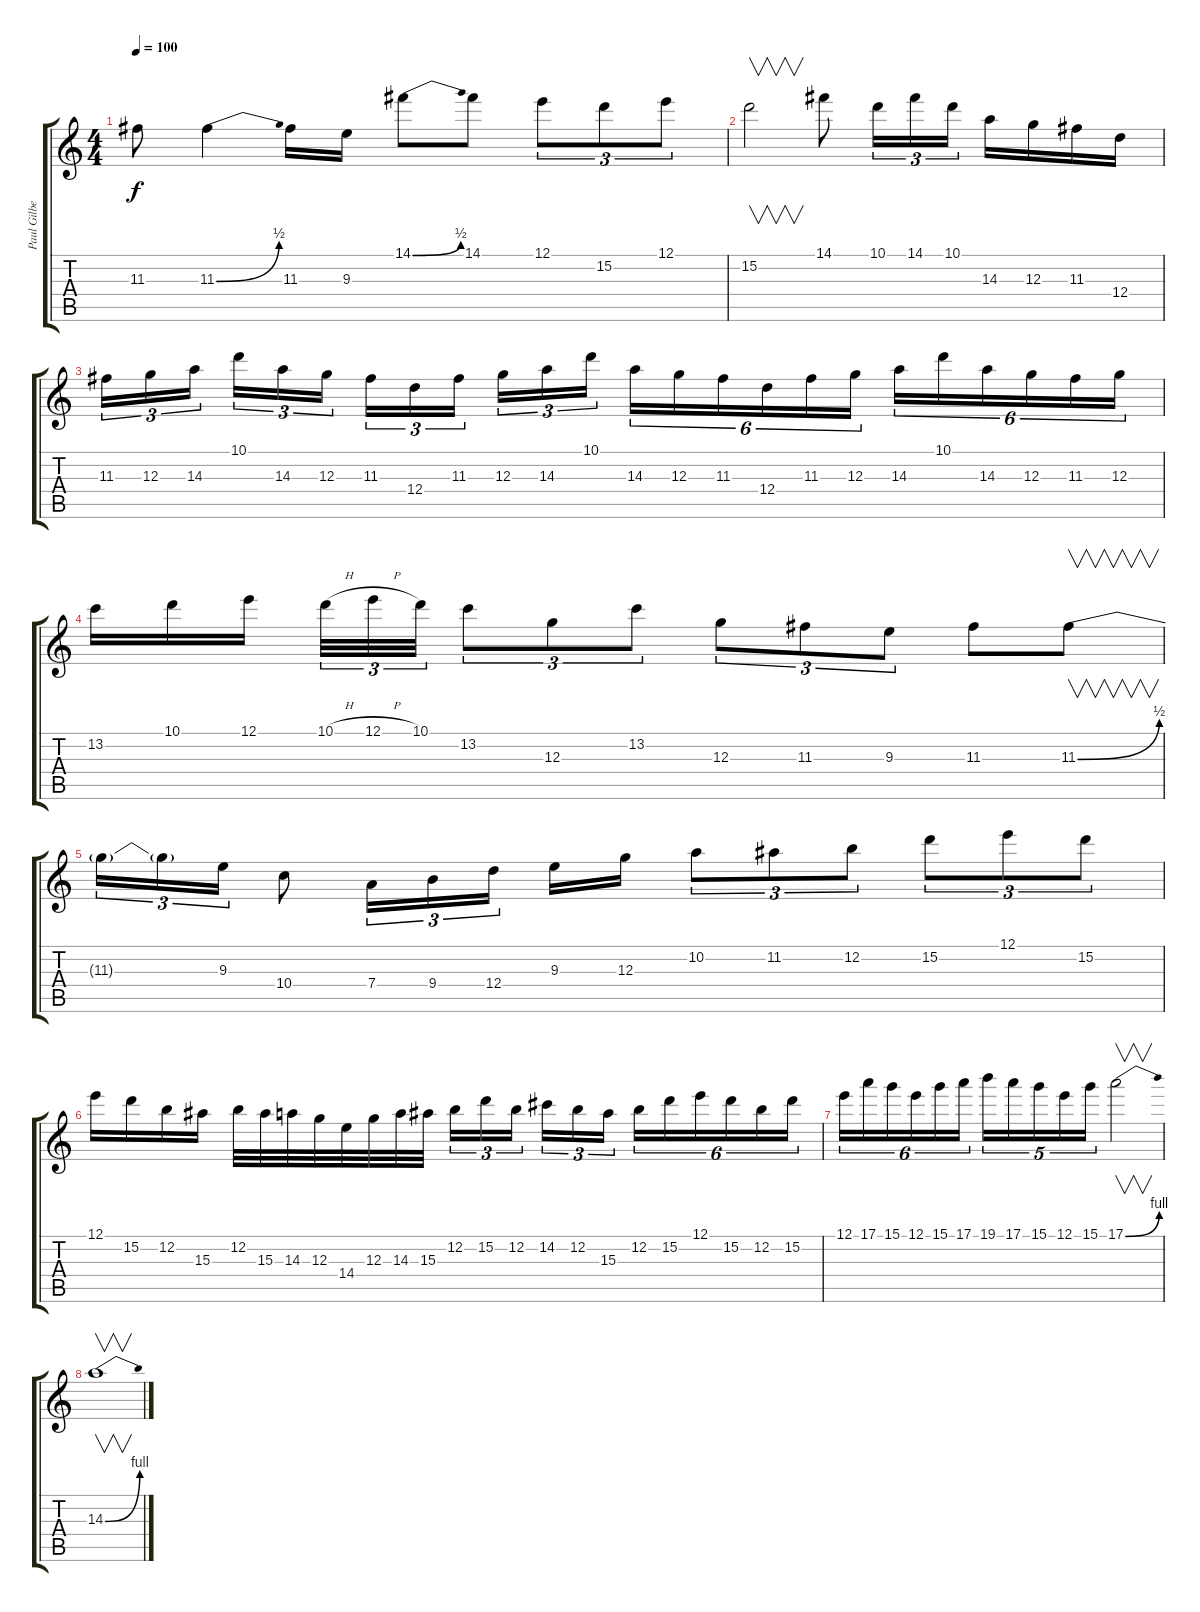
\track ("Paul Gilbert" "Paul Gilbe") {instrument distortionguitar}
\staff {score tabs}
\tuning (E4 B3 G3 D3 A2 E2) {hide}
\ts (4 4)
\tempo 100
\clef g2
\ks c
11.3{t}.8{dy f} 11.3{be (bend 0 0 60 2)}.4 11.3.16 9.3.16 14.1{be (bend 0 0 60 2)}.8 14.1.8 12.1.8{tu (3 2)} 15.2.8{tu (3 2)} 12.1.8{tu (3 2)} |
15.2.2{v} 14.1.8 10.1.16{tu (3 2)} 14.1.16{tu (3 2)} 10.1.16{tu (3 2)} 14.3.16 12.3.16 11.3.16 12.4.16 |
11.3.16{tu (3 2)} 12.3.16{tu (3 2)} 14.3.16{tu (3 2)} 10.1.16{tu (3 2)} 14.3.16{tu (3 2)} 12.3.16{tu (3 2)} 11.3.16{tu (3 2)} 12.4.16{tu (3 2)} 11.3.16{tu (3 2)} 12.3.16{tu (3 2)} 14.3.16{tu (3 2)} 10.1.16{tu (3 2)} 14.3.16{tu (6 4)} 12.3.16{tu (6 4)} 11.3.16{tu (6 4)} 12.4.16{tu (6 4)} 11.3.16{tu (6 4)} 12.3.16{tu (6 4)} 14.3.16{tu (6 4)} 10.1.16{tu (6 4)} 14.3.16{tu (6 4)} 12.3.16{tu (6 4)} 11.3.16{tu (6 4)} 12.3.16{tu (6 4)} |
13.2.16 10.1.16 12.1.16 10.1{h}.32{tu (3 2)} 12.1{h}.32{tu (3 2)} 10.1.32{tu (3 2)} 13.2.8{tu (3 2)} 12.3.8{tu (3 2)} 13.2.8{tu (3 2)} 12.3.8{tu (3 2)} 11.3.8{tu (3 2)} 9.3.8{tu (3 2)} 11.3.8 11.3{be (bend 0 0 60 2)}.8{v} |
11.3{t}.16{tu (3 2)} 11.3{t}.16{tu (3 2)} 9.3.16{tu (3 2)} 10.4.8 7.4.16{tu (3 2)} 9.4.16{tu (3 2)} 12.4.16{tu (3 2)} 9.3.16 12.3.16 10.2.8{tu (3 2)} 11.2.8{tu (3 2)} 12.2.8{tu (3 2)} 15.2.8{tu (3 2)} 12.1.8{tu (3 2)} 15.2.8{tu (3 2)} |
12.1.16 15.2.16 12.2.16 15.3.16 12.2.32 15.3.32 14.3.32 12.3.32 14.4.32 12.3.32 14.3.32 15.3.32 12.2.16{tu (3 2)} 15.2.16{tu (3 2)} 12.2.16{tu (3 2)} 14.2.16{tu (3 2)} 12.2.16{tu (3 2)} 15.3.16{tu (3 2)} 12.2.16{tu (6 4)} 15.2.16{tu (6 4)} 12.1.16{tu (6 4)} 15.2.16{tu (6 4)} 12.2.16{tu (6 4)} 15.2.16{tu (6 4)} |
12.1.16{tu (6 4)} 17.1.16{tu (6 4)} 15.1.16{tu (6 4)} 12.1.16{tu (6 4)} 15.1.16{tu (6 4)} 17.1.16{tu (6 4)} 19.1.16{tu (5 4)} 17.1.16{tu (5 4)} 15.1.16{tu (5 4)} 12.1.16{tu (5 4)} 15.1.16{tu (5 4)} 17.1{be (bend 0 0 60 4)}.2{v} |
14.3{be (bend 0 0 60 4)}.1{v}
